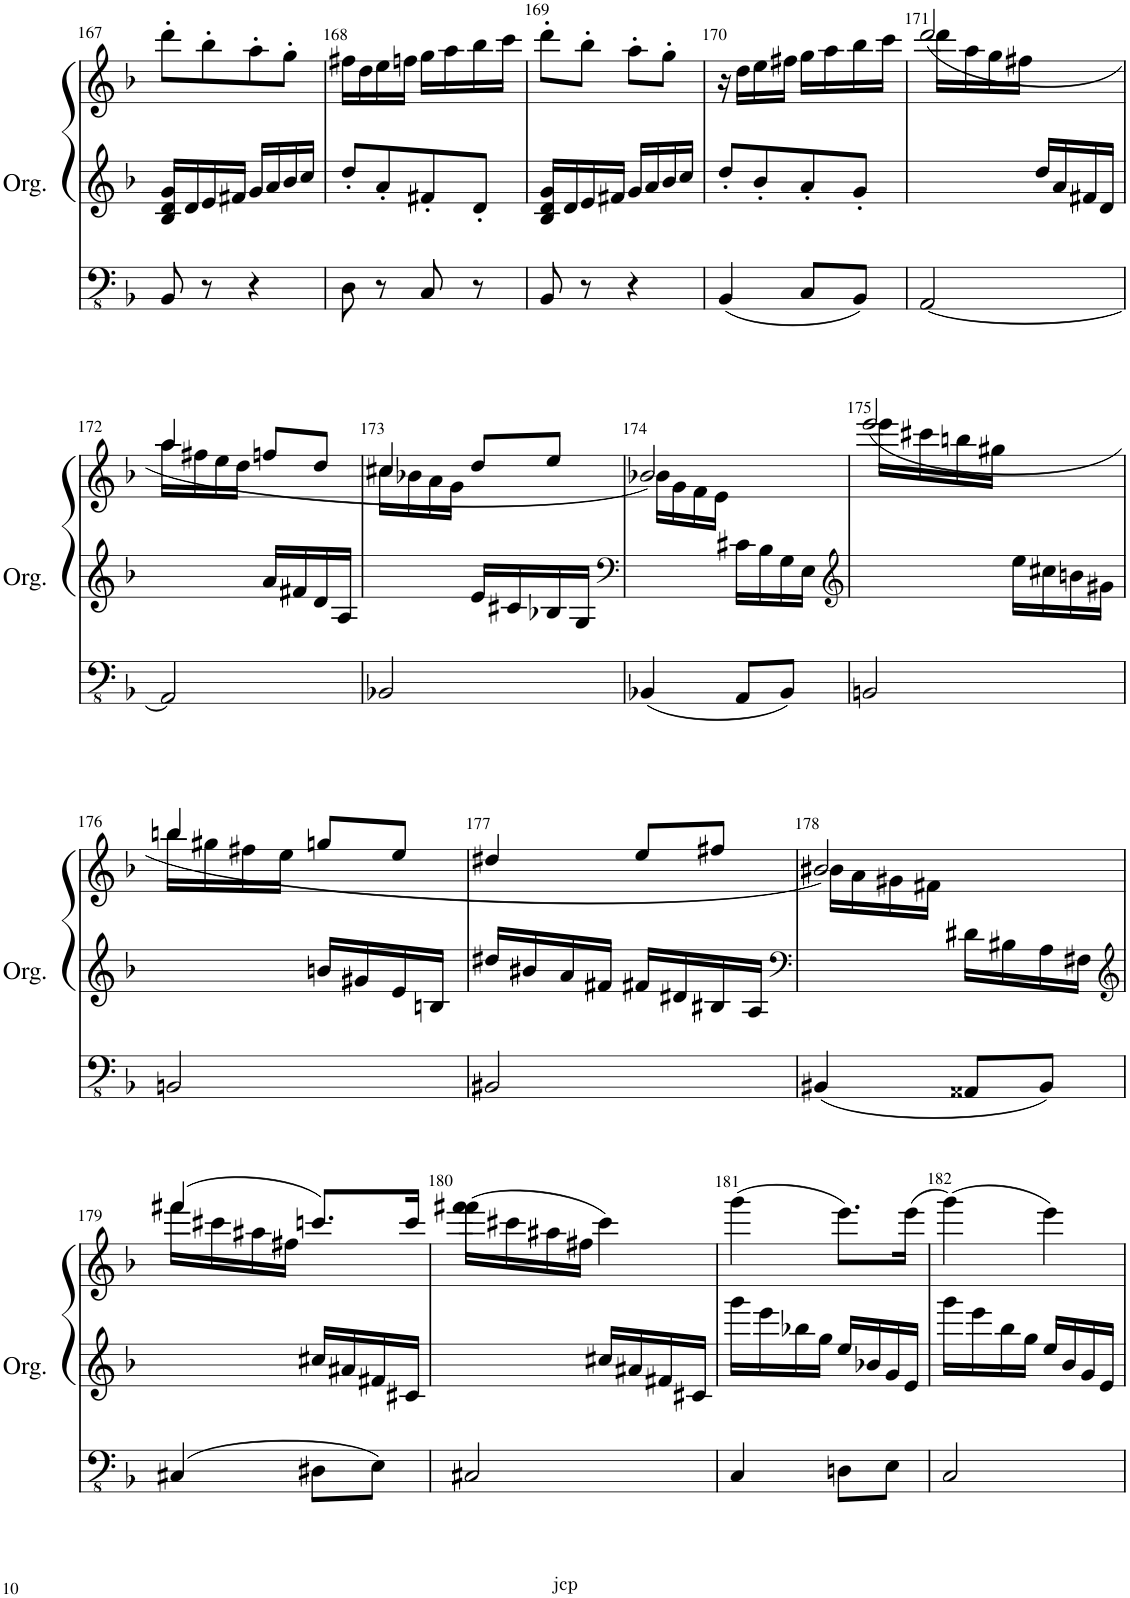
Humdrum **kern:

**kern	**kern	**kern
*part1	*part1	*part1
*staff3	*staff2	*staff1
*I"Orgue à tuyaux	*	*
*I'Org.	*	*
!!LO:PB:g=z
*clefFv4	*clefG2	*clefG2
*k[b-]	*k[b-]	*k[b-]
*M2/4	*M2/4	*M2/4
=167	=167	=167
8BBB-/	16B-/ 16d/ 16g/LL	8ddd'\L
.	16d/	.
8r	16e/	8bb-'\
.	16f#X/JJ	.
4r	16g/LL	8aa'\
.	16a/	.
.	16b-/	8gg'\J
.	16cc/JJ	.
=168	=168	=168
8DD\	8dd'/L	16ff#X\LL
.	.	16dd\
8r	8a'/	16ee\
.	.	16ffn\JJ
8CC/	8f#X'/	16gg\LL
.	.	16aa\
8r	8d'/J	16bb-\
.	.	16ccc\JJ
=169	=169	=169
8BBB-/	16B-/ 16d/ 16g/LL	8ddd'\L
.	16d/	.
8r	16e/	8bb-'\J
.	16f#X/JJ	.
4r	16g/LL	8aa'\L
.	16a/	.
.	16b-/	8gg'\J
.	16cc/JJ	.
=170	=170	=170
4BBB-/	8dd'/L	16r
.	.	16dd\LL
.	8b-'/	16ee\
.	.	16ff#X\JJ
8CC/L	8a'/	16gg\LL
.	.	16aa\
8BBB-/J	8g'/J	16bb-\
.	.	16ccc\JJ
=171	=171	=171
*	*	*^
[2AAA/	4ryy	(2ddd/	16ddd\LL
.	.	.	16aa\
.	.	.	16gg\
.	.	.	16ff#X\JJ
.	16dd/LL	.	4ryy
.	16a/	.	.
.	16f#X/	.	.
.	16d/JJ	.	.
!!LO:LB:g=z	!!
=172	=172	=172	=172
2AAA/]	4ryy	4aa/	16aa\LL
.	.	.	16ff#X\
.	.	.	16ee\
.	.	.	16dd\JJ
.	16a/LL	8ffn/L	4ryy
.	16f#X/	.	.
.	16d/	8dd/J	.
.	16A/JJ	.	.
=173	=173	=173	=173
2BBB-X/	4ryy	4cc#X/	16cc#\LL
.	.	.	16b-X\
.	.	.	16a\
.	.	.	16g\JJ
.	16e/LL	8dd/L	4ryy
.	16c#X/	.	.
.	16B-X/	8ee/J	.
.	16G/JJ	.	.
=174	=174	=174	=174
*	*clefF4	*	*
4BBB-X/	4ryy	2b-X/)	16b-X\LL
.	.	.	16g\
.	.	.	16f\
.	.	.	16e\JJ
8AAA/L	16c#X\LL	.	4ryy
.	16B-\	.	.
8BBB-/J	16G\	.	.
.	16E\JJ	.	.
=175	=175	=175	=175
*	*clefG2	*	*
2BBBn/	4ryy	(2eee/	16eee\LL
.	.	.	16ccc#X\
.	.	.	16bbn\
.	.	.	16gg#X\JJ
.	16ee\LL	.	4ryy
.	16cc#X\	.	.
.	16bn\	.	.
.	16g#X\JJ	.	.
!!LO:LB:g=z	!!
=176	=176	=176	=176
2BBBn/	4ryy	4bbn/	16bb\LL
.	.	.	16gg#X\
.	.	.	16ff#X\
.	.	.	16ee\JJ
.	16bn/LL	8ggn/L	4ryy
.	16g#X/	.	.
.	16e/	8ee/J	.
.	16Bn/JJ	.	.
*	*	*v	*v
=177	=177	=177
2BBB#X/	16dd#X/LL	4dd#X/
.	16b#X/	.
.	16a/	.
.	16f#X/JJ	.
.	16f#X/LL	8ee/L
.	16d#X/	.
.	16B#X/	8ff#X/J
.	16A/JJ	.
=178	=178	=178
*	*clefF4	*
*	*	*^
4BBB#X/	4ryy	2b#X/)	16b#\LL
.	.	.	16a\
.	.	.	16g#X\
.	.	.	16f#X\JJ
8AAA##X/L	16d#X\LL	.	4ryy
.	16B#X\	.	.
8BBB#/J	16A\	.	.
.	16F#X\JJ	.	.
!!LO:LB:g=z	!!
=179	=179	=179	=179
*	*clefG2	*	*
4CC#X/	4ryy	(>4fff#X/	16fff#\LL
.	.	.	16ccc#X\
.	.	.	16aa#X\
.	.	.	16ff#X\JJ
8DD#X\L	16cc#X/LL	8.cccn/L)	4ryy
.	16a#X/	.	.
8EE\J	16f#X/	.	.
.	16c#X/JJ	16ccc/Jk	.
=180	=180	=180	=180
2CC#X/	4ryy	(4fff#X\	16fff#\LL
.	.	.	16ccc#X\
.	.	.	16aa#X\
.	.	.	16ff#X\JJ
.	16cc#X/LL	4ccc#\)	4ryy
.	16a#X/	.	.
.	16f#X/	.	.
.	16c#X/JJ	.	.
*	*	*v	*v
=181	=181	=181
4CC/	16ggg\LL	(4ggg\
.	16eee\	.
.	16bb-X\	.
.	16gg\JJ	.
8DDn\L	16ee/LL	8.eee\L)
.	16b-X/	.
8EE\J	16g/	.
.	16e/JJ	(16eee\Jk
=182	=182	=182
2CC/	16ggg\LL	(4ggg\)
.	16eee\	.
.	16bb-\	.
.	16gg\JJ	.
.	16ee/LL	4eee\)
.	16b-/	.
.	16g/	.
.	16e/JJ	.
=	=	=
*-	*-	*-
